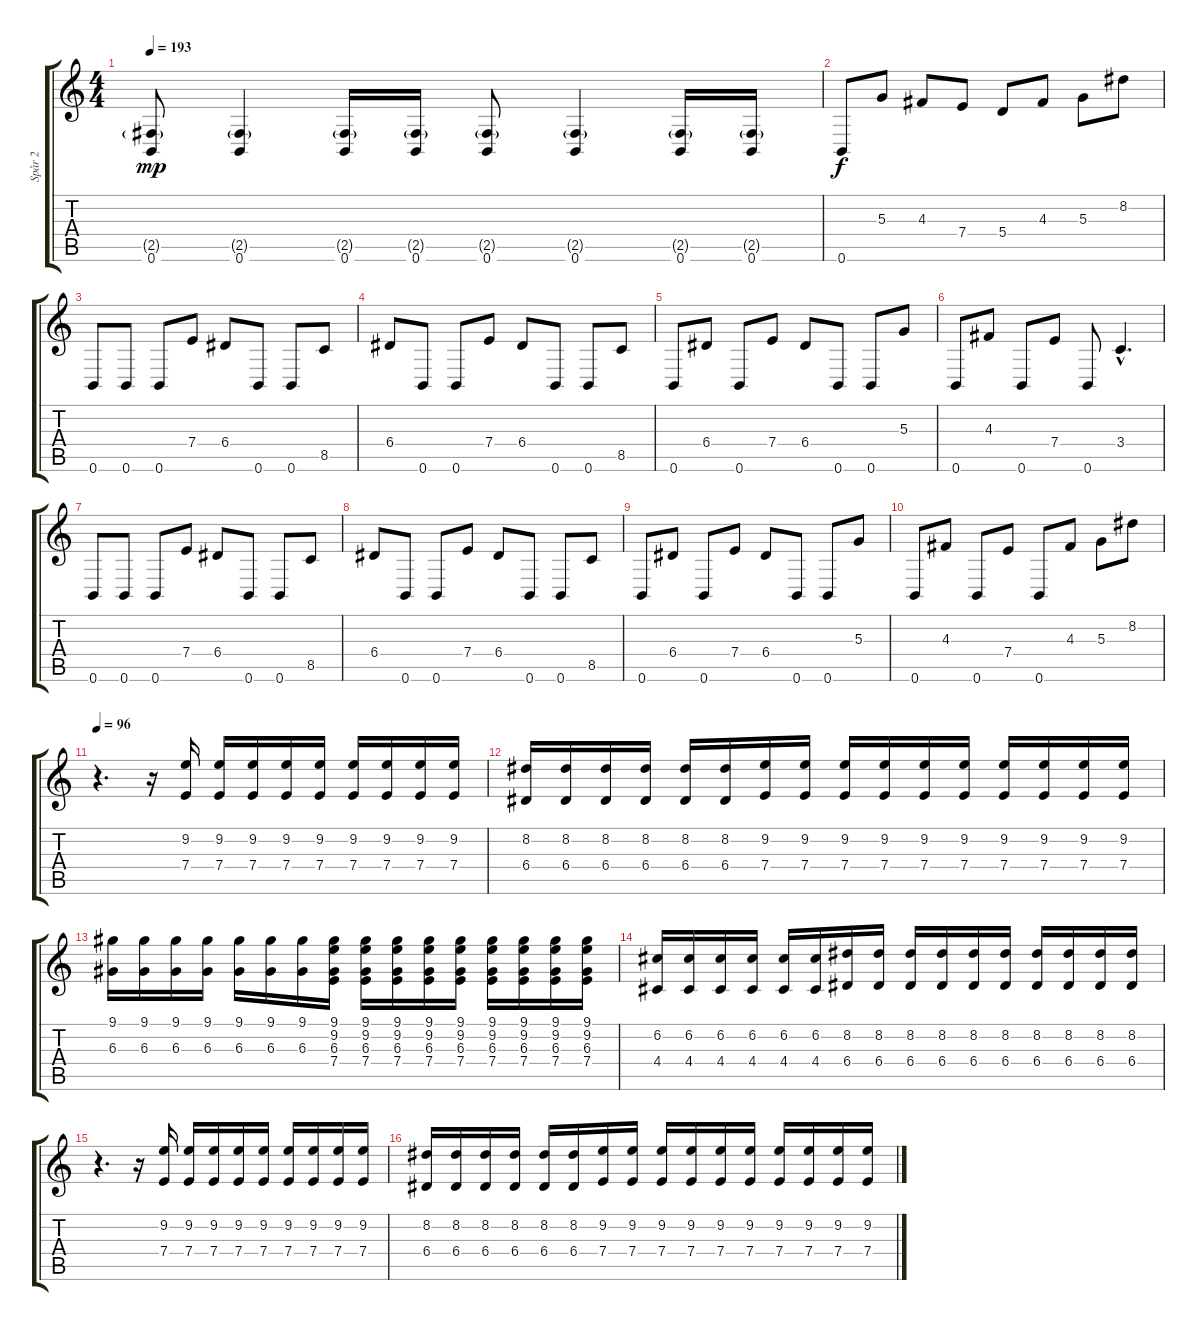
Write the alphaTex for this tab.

\track ("Spår 2" "Spår 2") {instrument distortionguitar}
\staff {score tabs}
\tuning (B3 G3 D3 A2 E2 B1) {hide}
\ts (4 4)
\tempo 193
\clef g2
\ks c
(2.5{g} 0.6).8{dy mp} (2.5{g} 0.6).4 (2.5{g} 0.6).16 (2.5{g} 0.6).16 (2.5{g} 0.6).8 (2.5{g} 0.6).4 (2.5{g} 0.6).16 (2.5{g} 0.6).16 |
0.6.8{dy f} 5.3.8 4.3.8 7.4.8 5.4.8 4.3.8 5.3.8 8.2.8 |
0.6.8 0.6.8 0.6.8 7.4.8 6.4.8 0.6.8 0.6.8 8.5.8 |
6.4.8 0.6.8 0.6.8 7.4.8 6.4.8 0.6.8 0.6.8 8.5.8 |
0.6.8 6.4.8 0.6.8 7.4.8 6.4.8 0.6.8 0.6.8 5.3.8 |
0.6.8 4.3.8 0.6.8 7.4.8 0.6.8 3.4{hac}.4{d} |
0.6.8 0.6.8 0.6.8 7.4.8 6.4.8 0.6.8 0.6.8 8.5.8 |
6.4.8 0.6.8 0.6.8 7.4.8 6.4.8 0.6.8 0.6.8 8.5.8 |
0.6.8 6.4.8 0.6.8 7.4.8 6.4.8 0.6.8 0.6.8 5.3.8 |
0.6.8 4.3.8 0.6.8 7.4.8 0.6.8 4.3.8 5.3.8 8.2.8 |
\tempo 96
r.4{d} r.16 (9.2 7.4).16 (9.2 7.4).16 (9.2 7.4).16 (9.2 7.4).16 (9.2 7.4).16 (9.2 7.4).16 (9.2 7.4).16 (9.2 7.4).16 (9.2 7.4).16 |
(8.2 6.4).16 (8.2 6.4).16 (8.2 6.4).16 (8.2 6.4).16 (8.2 6.4).16 (8.2 6.4).16 (9.2 7.4).16 (9.2 7.4).16 (9.2 7.4).16 (9.2 7.4).16 (9.2 7.4).16 (9.2 7.4).16 (9.2 7.4).16 (9.2 7.4).16 (9.2 7.4).16 (9.2 7.4).16 |
(9.1 6.3).16 (9.1 6.3).16 (9.1 6.3).16 (9.1 6.3).16 (9.1 6.3).16 (9.1 6.3).16 (9.1 6.3).16 (9.1 9.2 6.3 7.4).16 (9.1 9.2 6.3 7.4).16 (9.1 9.2 6.3 7.4).16 (9.1 9.2 6.3 7.4).16 (9.1 9.2 6.3 7.4).16 (9.1 9.2 6.3 7.4).16 (9.1 9.2 6.3 7.4).16 (9.1 9.2 6.3 7.4).16 (9.1 9.2 6.3 7.4).16 |
(6.2 4.4).16 (6.2 4.4).16 (6.2 4.4).16 (6.2 4.4).16 (6.2 4.4).16 (6.2 4.4).16 (8.2 6.4).16 (8.2 6.4).16 (8.2 6.4).16 (8.2 6.4).16 (8.2 6.4).16 (8.2 6.4).16 (8.2 6.4).16 (8.2 6.4).16 (8.2 6.4).16 (8.2 6.4).16 |
r.4{d} r.16 (9.2 7.4).16 (9.2 7.4).16 (9.2 7.4).16 (9.2 7.4).16 (9.2 7.4).16 (9.2 7.4).16 (9.2 7.4).16 (9.2 7.4).16 (9.2 7.4).16 |
(8.2 6.4).16 (8.2 6.4).16 (8.2 6.4).16 (8.2 6.4).16 (8.2 6.4).16 (8.2 6.4).16 (9.2 7.4).16 (9.2 7.4).16 (9.2 7.4).16 (9.2 7.4).16 (9.2 7.4).16 (9.2 7.4).16 (9.2 7.4).16 (9.2 7.4).16 (9.2 7.4).16 (9.2 7.4).16
